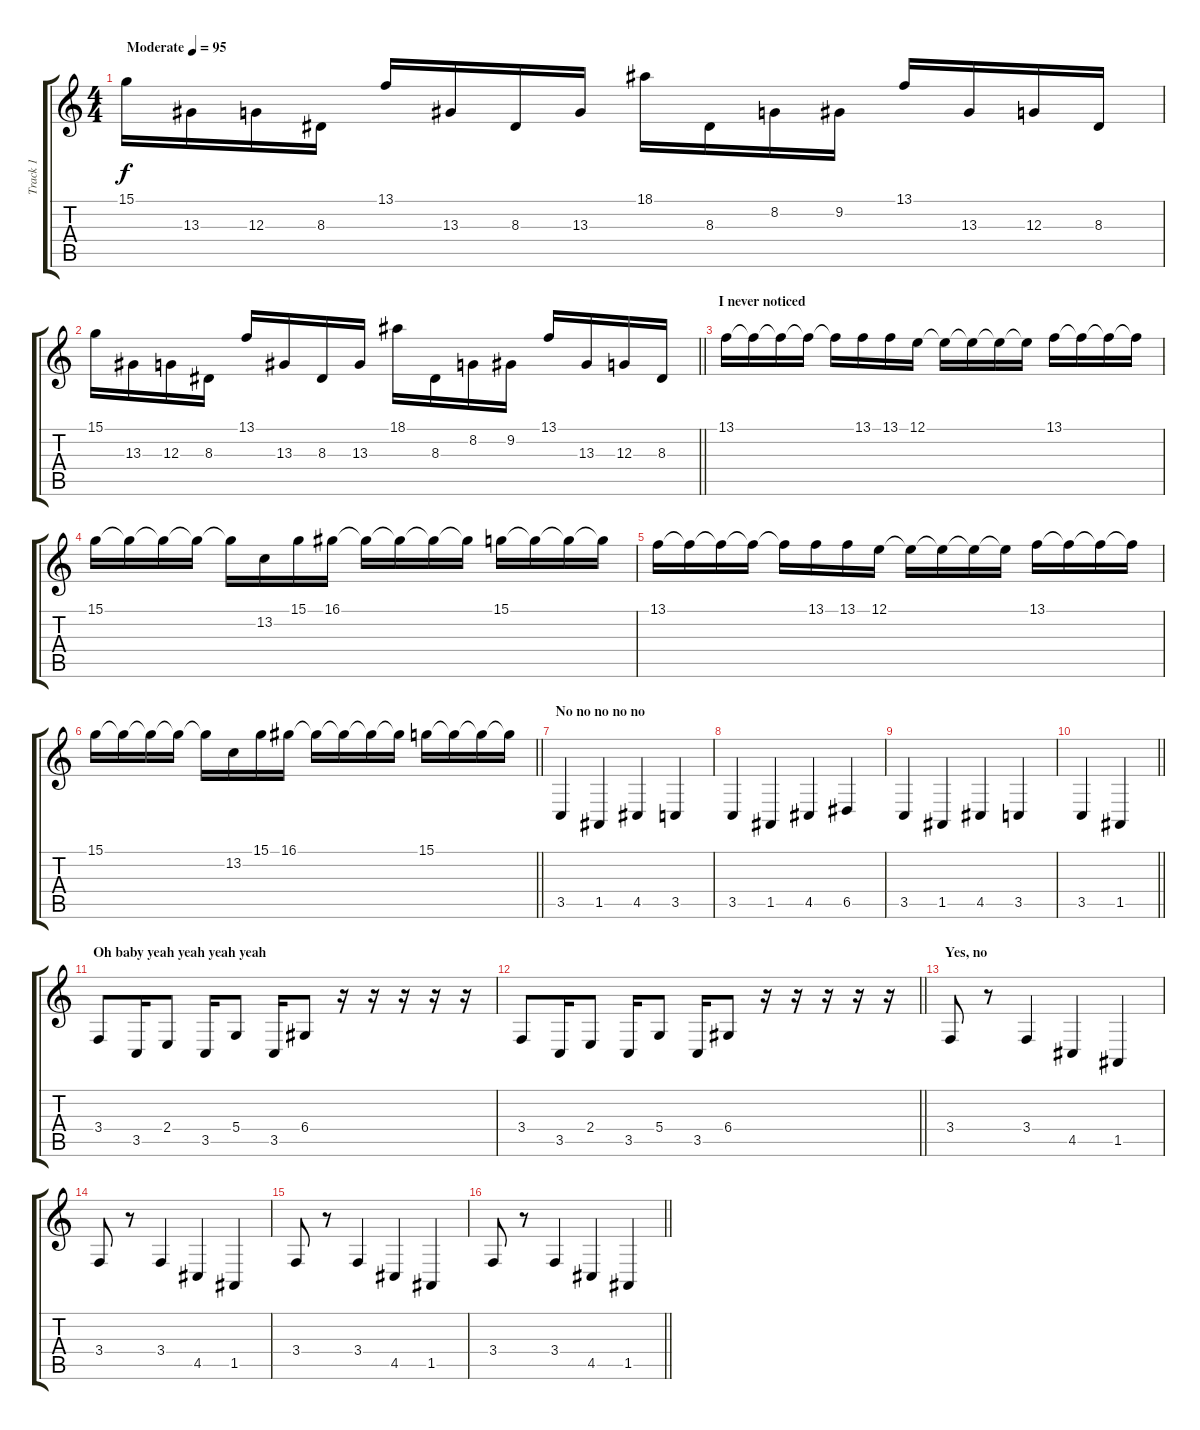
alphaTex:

\track ("Track 1" "Track 1") {instrument lead2sawtooth}
\staff {score tabs}
\tuning (E4 B3 G3 D3 A2 E2) {hide}
\ts (4 4)
\tempo (95 "Moderate")
\clef g2
\ks c
15.1.16{dy f instrument lead2sawtooth} 13.3.16 12.3.16 8.3.16 13.1.16 13.3.16 8.3.16 13.3.16 18.1.16 8.3.16 8.2.16 9.2.16 13.1.16 13.3.16 12.3.16 8.3.16 |
\barLineRight lightlight
15.1.16 13.3.16 12.3.16 8.3.16 13.1.16 13.3.16 8.3.16 13.3.16 18.1.16 8.3.16 8.2.16 9.2.16 13.1.16 13.3.16 12.3.16 8.3.16 |
\section ("" "I never noticed")
13.1.16 13.1{t}.16 13.1{t}.16 13.1{t}.16 13.1{t}.16 13.1.16 13.1.16 12.1.16 12.1{t}.16 12.1{t}.16 12.1{t}.16 12.1{t}.16 13.1.16 13.1{t}.16 13.1{t}.16 13.1{t}.16 |
15.1.16 15.1{t}.16 15.1{t}.16 15.1{t}.16 15.1{t}.16 13.2.16 15.1.16 16.1.16 16.1{t}.16 16.1{t}.16 16.1{t}.16 16.1{t}.16 15.1.16 15.1{t}.16 15.1{t}.16 15.1{t}.16 |
13.1.16 13.1{t}.16 13.1{t}.16 13.1{t}.16 13.1{t}.16 13.1.16 13.1.16 12.1.16 12.1{t}.16 12.1{t}.16 12.1{t}.16 12.1{t}.16 13.1.16 13.1{t}.16 13.1{t}.16 13.1{t}.16 |
\barLineRight lightlight
15.1.16 15.1{t}.16 15.1{t}.16 15.1{t}.16 15.1{t}.16 13.2.16 15.1.16 16.1.16 16.1{t}.16 16.1{t}.16 16.1{t}.16 16.1{t}.16 15.1.16 15.1{t}.16 15.1{t}.16 15.1{t}.16 |
\section ("" "No no no no no")
3.5.4 1.5.4 4.5.4 3.5.4 |
3.5.4 1.5.4 4.5.4 6.5.4 |
3.5.4 1.5.4 4.5.4 3.5.4 |
\barLineRight lightlight
3.5.4 1.5.4 |
\section ("" "Oh baby yeah yeah yeah yeah")
3.4.8 3.5.16 2.4.8 3.5.16 5.4.8 3.5.16 6.4.8 r.16 r.16 r.16 r.16 r.16 |
\barLineRight lightlight
3.4.8 3.5.16 2.4.8 3.5.16 5.4.8 3.5.16 6.4.8 r.16 r.16 r.16 r.16 r.16 |
\section ("" "Yes, no")
3.4.8 r.8 3.4.4 4.5.4 1.5.4 |
3.4.8 r.8 3.4.4 4.5.4 1.5.4 |
3.4.8 r.8 3.4.4 4.5.4 1.5.4 |
\barLineRight lightlight
3.4.8 r.8 3.4.4 4.5.4 1.5.4
